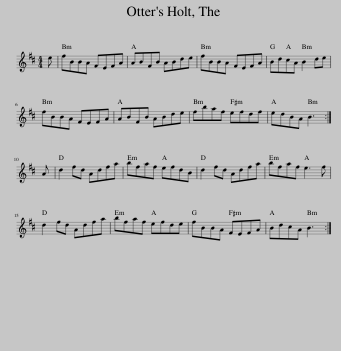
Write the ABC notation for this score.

X:1
L:1/8
M:4/4
I:linebreak $
K:Bmin
V:1 treble
V:1
 e | fBBA FEFA | ABFB ABde | fBBA FEFA | BdcA B2 de |$ %5
 fBBA FEFA | ABFB ABde | fbaf efdf | edBA B3 :|$ A | %10
 d2 fd Adfa | bfaf efdB | d2 fd Adfa | bfaf e3 f |$ d2 fd Adfa | %15
 bfaf efde | fBBA FEFA | BdcA B3 :| %18
